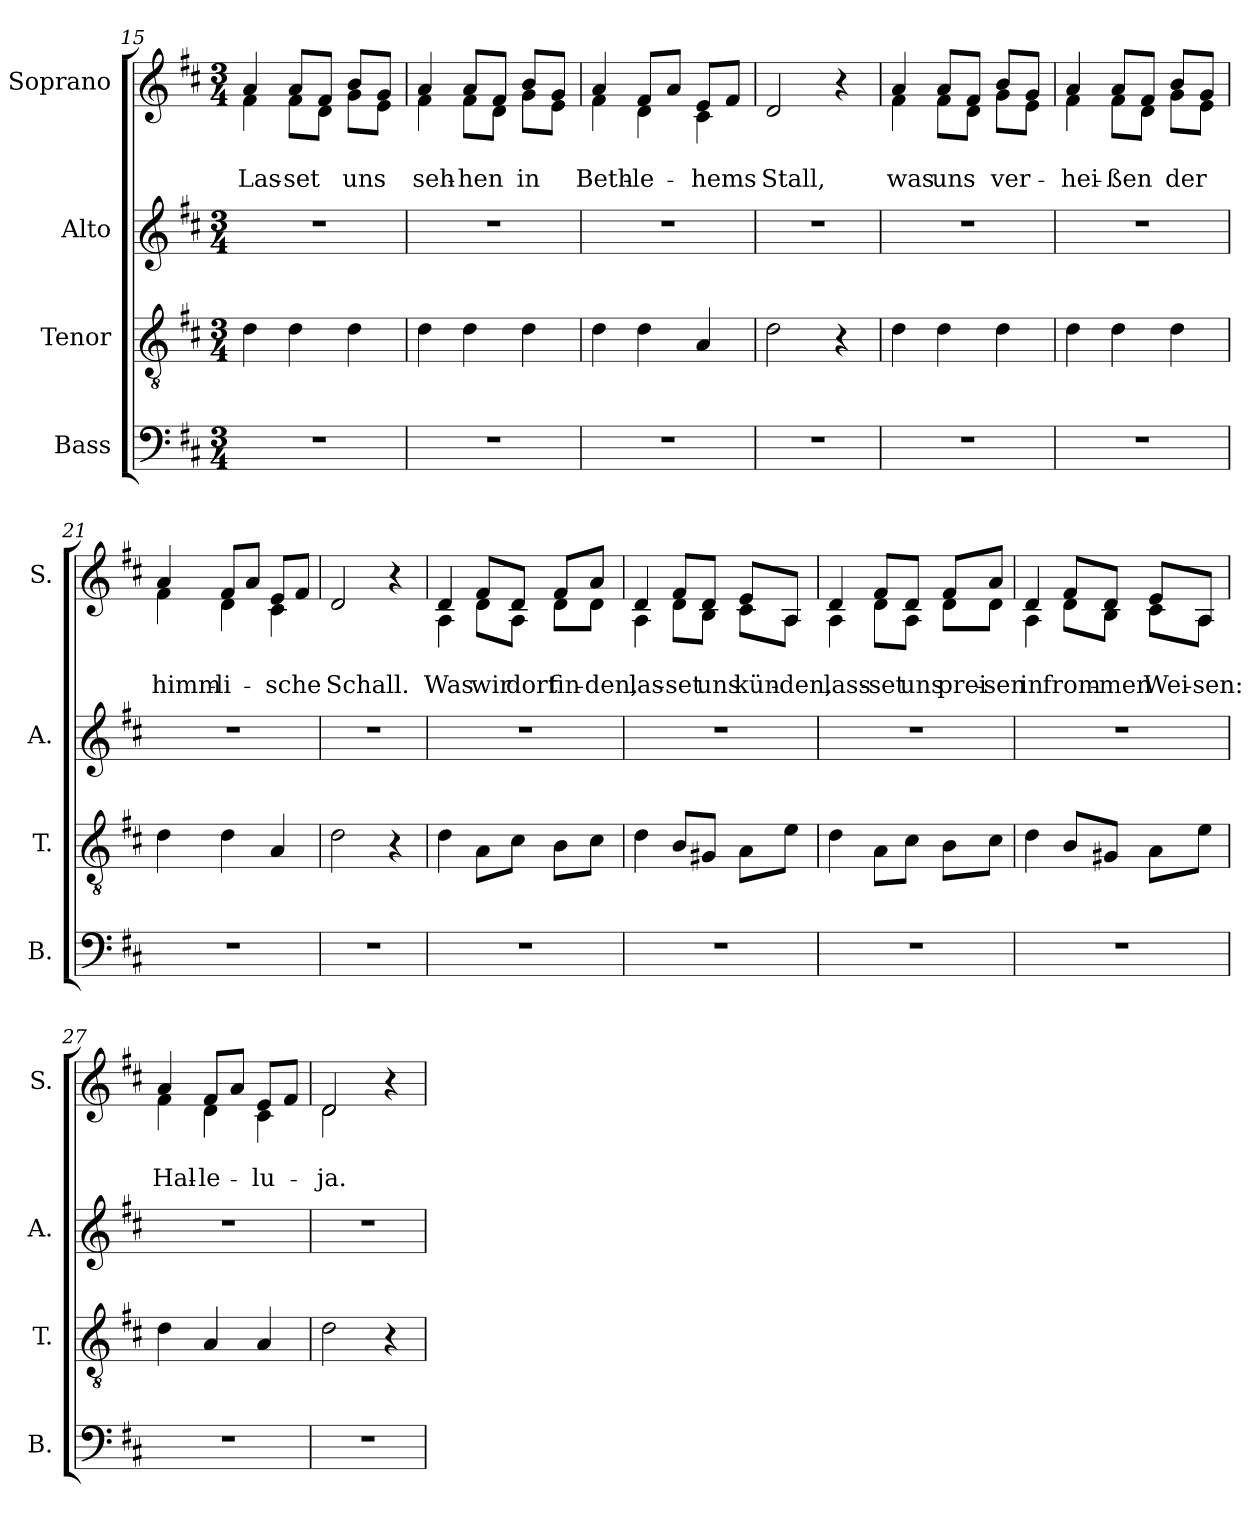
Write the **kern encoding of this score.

**kern	**kern	**kern	**kern	**text	**text
*part4	*part3	*part2	*part1	*part1	*part1
*staff4	*staff3	*staff2	*staff1	*staff1	*staff1
*I"Bass	*I"Tenor	*I"Alto	*I"Soprano	*	*
*I'B.	*I'T.	*I'A.	*I'S.	*	*
!!LO:PB:g=z
*clefF4	*clefGv2	*clefG2	*clefG2	*	*
*k[f#c#]	*k[f#c#]	*k[f#c#]	*k[f#c#]	*	*
*M3/4	*M3/4	*M3/4	*M3/4	*	*
=15	=15	=15	=15	=15	=15
!	!	!	!	!	!LO:LY:b
*	*	*	*^	*	*
2.r	4d\	2.r	4a/	4f#\	.	Las-
!	!	!	!	!	!	!LO:LY:b
.	4d\	.	8a/L	8f#\L	.	-set
.	.	.	8f#/J	8d\J	.	.
!	!	!	!	!	!	!LO:LY:b
.	4d\	.	8b/L	8g\L	.	uns
.	.	.	8g/J	8e\J	.	.
=16	=16	=16	=16	=16	=16	=16
!	!	!	!	!	!	!LO:LY:b
2.r	4d\	2.r	4a/	4f#\	.	seh-
!	!	!	!	!	!	!LO:LY:b
.	4d\	.	8a/L	8f#\L	.	-hen
.	.	.	8f#/J	8d\J	.	.
!	!	!	!	!	!	!LO:LY:b
.	4d\	.	8b/L	8g\L	.	in
.	.	.	8g/J	8e\J	.	.
=17	=17	=17	=17	=17	=17	=17
!	!	!	!	!	!	!LO:LY:b
2.r	4d\	2.r	4a/	4f#\	.	Beth-
!	!	!	!	!	!	!LO:LY:b
.	4d\	.	8f#/L	4d\	.	-le-
.	.	.	8a/J	.	.	.
!	!	!	!	!	!	!LO:LY:b
.	4A/	.	8e/L	4c#\	.	-hems
.	.	.	8f#/J	.	.	.
*	*	*	*v	*v	*	*
=18	=18	=18	=18	=18	=18
!	!	!	!	!	!LO:LY:b
2.r	2d\	2.r	2d/	.	Stall,
.	4r	.	4r	.	.
=19	=19	=19	=19	=19	=19
!	!	!	!	!	!LO:LY:b
*	*	*	*^	*	*
2.r	4d\	2.r	4a/	4f#\	.	was
!	!	!	!	!	!	!LO:LY:b
.	4d\	.	8a/L	8f#\L	.	uns
.	.	.	8f#/J	8d\J	.	.
!	!	!	!	!	!	!LO:LY:b
.	4d\	.	8b/L	8g\L	.	ver-
.	.	.	8g/J	8e\J	.	.
=20	=20	=20	=20	=20	=20	=20
!	!	!	!	!	!	!LO:LY:b
2.r	4d\	2.r	4a/	4f#\	.	-hei-
!	!	!	!	!	!	!LO:LY:b
.	4d\	.	8a/L	8f#\L	.	-ßen
.	.	.	8f#/J	8d\J	.	.
!	!	!	!	!	!	!LO:LY:b
.	4d\	.	8b/L	8g\L	.	der
.	.	.	8g/J	8e\J	.	.
=21	=21	=21	=21	=21	=21	=21
!	!	!	!	!	!	!LO:LY:b
2.r	4d\	2.r	4a/	4f#\	.	himm-
!	!	!	!	!	!	!LO:LY:b
.	4d\	.	8f#/L	4d\	.	-li-
.	.	.	8a/J	.	.	.
!	!	!	!	!	!	!LO:LY:b
.	4A/	.	8e/L	4c#\	.	-sche
.	.	.	8f#/J	.	.	.
*	*	*	*v	*v	*	*
!!LO:LB:g=z
=22	=22	=22	=22	=22	=22
!	!	!	!	!	!LO:LY:b
2.r	2d\	2.r	2d/	.	Schall.
.	4r	.	4r	.	.
=23	=23	=23	=23	=23	=23
!	!	!	!	!	!LO:LY:b
*	*	*	*^	*	*
2.r	4d\	2.r	4d/	4A\	.	Was
!	!	!	!	!	!	!LO:LY:b
.	8A\L	.	8f#/L	8d\L	.	wir
!	!	!	!	!	!	!LO:LY:b
.	8c#\J	.	8d/J	8A\J	.	dort
!	!	!	!	!	!	!LO:LY:b
.	8B\L	.	8f#/L	8d\L	.	fin-
!	!	!	!	!	!	!LO:LY:b
.	8c#\J	.	8a/J	8d\J	.	-den,
=24	=24	=24	=24	=24	=24	=24
!	!	!	!	!	!	!LO:LY:b
2.r	4d\	2.r	4d/	4A\	.	las-
!	!	!	!	!	!	!LO:LY:b
.	8B/L	.	8f#/L	8d\L	.	-set
!	!	!	!	!	!	!LO:LY:b
.	8G#X/J	.	8d/J	8B\J	.	uns
!	!	!	!	!	!	!LO:LY:b
.	8A\L	.	8e/L	8c#\L	.	kün-
!	!	!	!	!	!	!LO:LY:b
.	8e\J	.	8A/J	8A\J	.	-den,
=25	=25	=25	=25	=25	=25	=25
!	!	!	!	!	!	!LO:LY:b
2.r	4d\	2.r	4d/	4A\	.	lass-
!	!	!	!	!	!	!LO:LY:b
.	8A\L	.	8f#/L	8d\L	.	-set
!	!	!	!	!	!	!LO:LY:b
.	8c#\J	.	8d/J	8A\J	.	uns
!	!	!	!	!	!	!LO:LY:b
.	8B\L	.	8f#/L	8d\L	.	prei-
!	!	!	!	!	!	!LO:LY:b
.	8c#\J	.	8a/J	8d\J	.	-sen
=26	=26	=26	=26	=26	=26	=26
!	!	!	!	!	!	!LO:LY:b
2.r	4d\	2.r	4d/	4A\	.	in
!	!	!	!	!	!	!LO:LY:b
.	8B/L	.	8f#/L	8d\L	.	from-
!	!	!	!	!	!	!LO:LY:b
.	8G#X/J	.	8d/J	8B\J	.	-men
!	!	!	!	!	!	!LO:LY:b
.	8A\L	.	8e/L	8c#\L	.	Wei-
!	!	!	!	!	!	!LO:LY:b
.	8e\J	.	8A/J	8A\J	.	-sen:
!!LO:LB:g=z	!!
=27	=27	=27	=27	=27	=27	=27
!	!	!	!	!	!	!LO:LY:b
2.r	4d\	2.r	4a/	4f#\	.	Hal-
!	!	!	!	!	!	!LO:LY:b
.	4A/	.	8f#/L	4d\	.	-le-
.	.	.	8a/J	.	.	.
!	!	!	!	!	!	!LO:LY:b
.	4A/	.	8e/L	4c#\	.	-lu-
.	.	.	8f#/J	.	.	.
=28	=28	=28	=28	=28	=28	=28
!	!	!	!	!	!	!LO:LY:b
2.r	2d\	2.r	2d/	2d\	.	-ja.
.	4r	.	4r	4ryy	.	.
*	*	*	*v	*v	*	*
=	=	=	=	=	=
*-	*-	*-	*-	*-	*-
